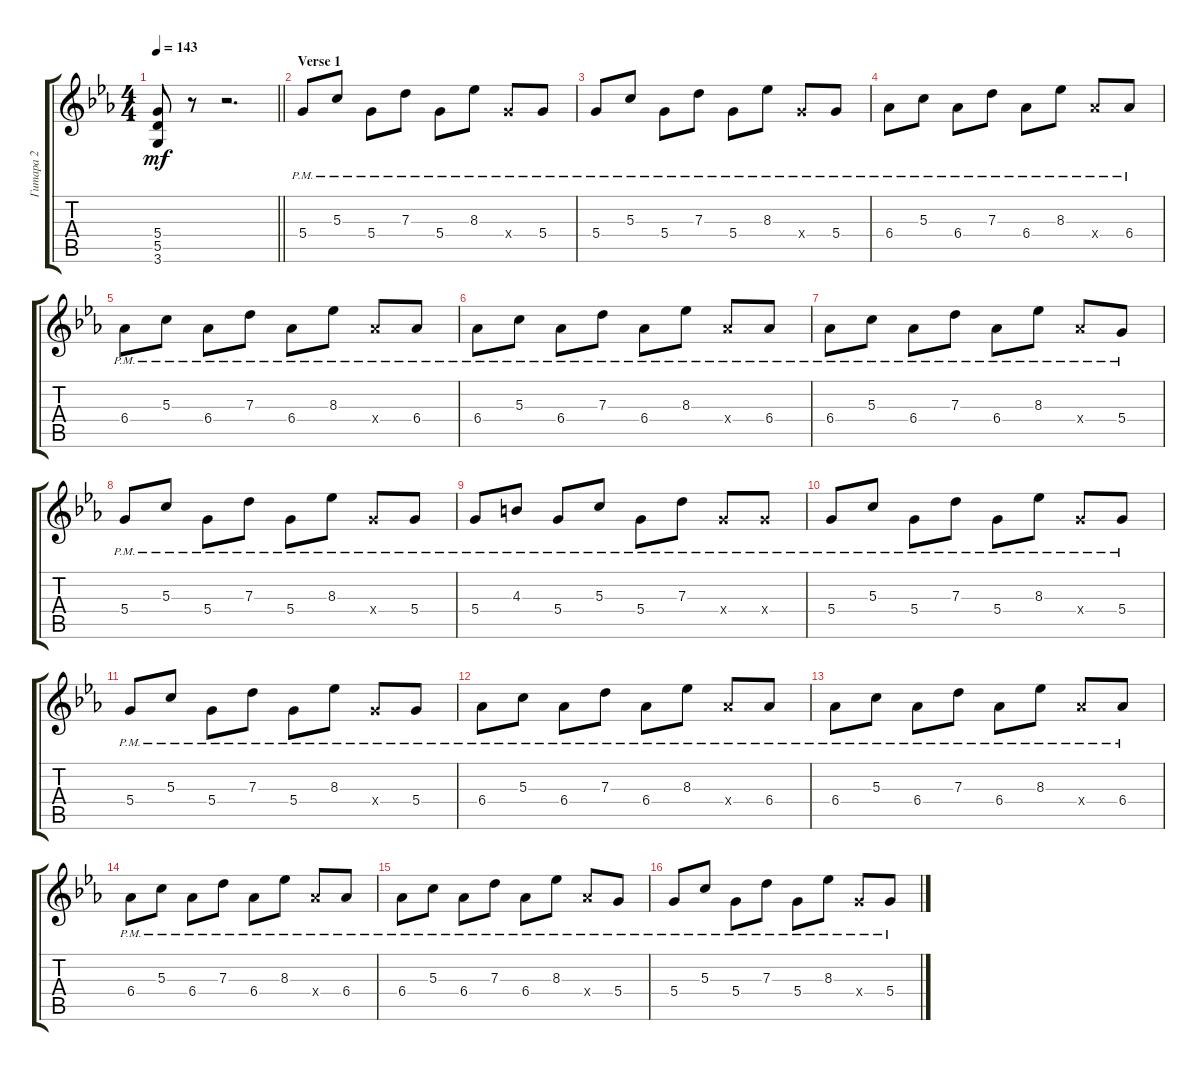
\track ("Гитара 2" "Гитара 2") {instrument distortionguitar}
\staff {score tabs}
\tuning (E4 B3 G3 D3 A2 E2) {hide}
\ts (4 4)
\tempo 143
\clef g2
\barLineRight lightlight
\ks cminor
(5.4 5.5 3.6).8{dy mf} r.8 r.2{d} |
\section ("" "Verse 1")
5.4{pm}.8 5.3{pm}.8 5.4{pm}.8 7.3{pm}.8 5.4{pm}.8 8.3{pm}.8 5.4{pm x}.8 5.4{pm}.8 |
5.4{pm}.8 5.3{pm}.8 5.4{pm}.8 7.3{pm}.8 5.4{pm}.8 8.3{pm}.8 5.4{pm x}.8 5.4{pm}.8 |
6.4{pm}.8 5.3{pm}.8 6.4{pm}.8 7.3{pm}.8 6.4{pm}.8 8.3{pm}.8 6.4{pm x}.8 6.4{pm}.8 |
6.4{pm}.8 5.3{pm}.8 6.4{pm}.8 7.3{pm}.8 6.4{pm}.8 8.3{pm}.8 6.4{pm x}.8 6.4{pm}.8 |
6.4{pm}.8 5.3{pm}.8 6.4{pm}.8 7.3{pm}.8 6.4{pm}.8 8.3{pm}.8 6.4{pm x}.8 6.4{pm}.8 |
6.4{pm}.8 5.3{pm}.8 6.4{pm}.8 7.3{pm}.8 6.4{pm}.8 8.3{pm}.8 6.4{pm x}.8 5.4{pm}.8 |
5.4{pm}.8 5.3{pm}.8 5.4{pm}.8 7.3{pm}.8 5.4{pm}.8 8.3{pm}.8 5.4{pm x}.8 5.4{pm}.8 |
5.4{pm}.8 4.3{pm}.8 5.4{pm}.8 5.3{pm}.8 5.4{pm}.8 7.3{pm}.8 5.4{pm x}.8 5.4{pm x}.8 |
5.4{pm}.8 5.3{pm}.8 5.4{pm}.8 7.3{pm}.8 5.4{pm}.8 8.3{pm}.8 5.4{pm x}.8 5.4{pm}.8 |
5.4{pm}.8 5.3{pm}.8 5.4{pm}.8 7.3{pm}.8 5.4{pm}.8 8.3{pm}.8 5.4{pm x}.8 5.4{pm}.8 |
6.4{pm}.8 5.3{pm}.8 6.4{pm}.8 7.3{pm}.8 6.4{pm}.8 8.3{pm}.8 6.4{pm x}.8 6.4{pm}.8 |
6.4{pm}.8 5.3{pm}.8 6.4{pm}.8 7.3{pm}.8 6.4{pm}.8 8.3{pm}.8 6.4{pm x}.8 6.4{pm}.8 |
6.4{pm}.8 5.3{pm}.8 6.4{pm}.8 7.3{pm}.8 6.4{pm}.8 8.3{pm}.8 6.4{pm x}.8 6.4{pm}.8 |
6.4{pm}.8 5.3{pm}.8 6.4{pm}.8 7.3{pm}.8 6.4{pm}.8 8.3{pm}.8 6.4{pm x}.8 5.4{pm}.8 |
5.4{pm}.8 5.3{pm}.8 5.4{pm}.8 7.3{pm}.8 5.4{pm}.8 8.3{pm}.8 5.4{pm x}.8 5.4{pm}.8
